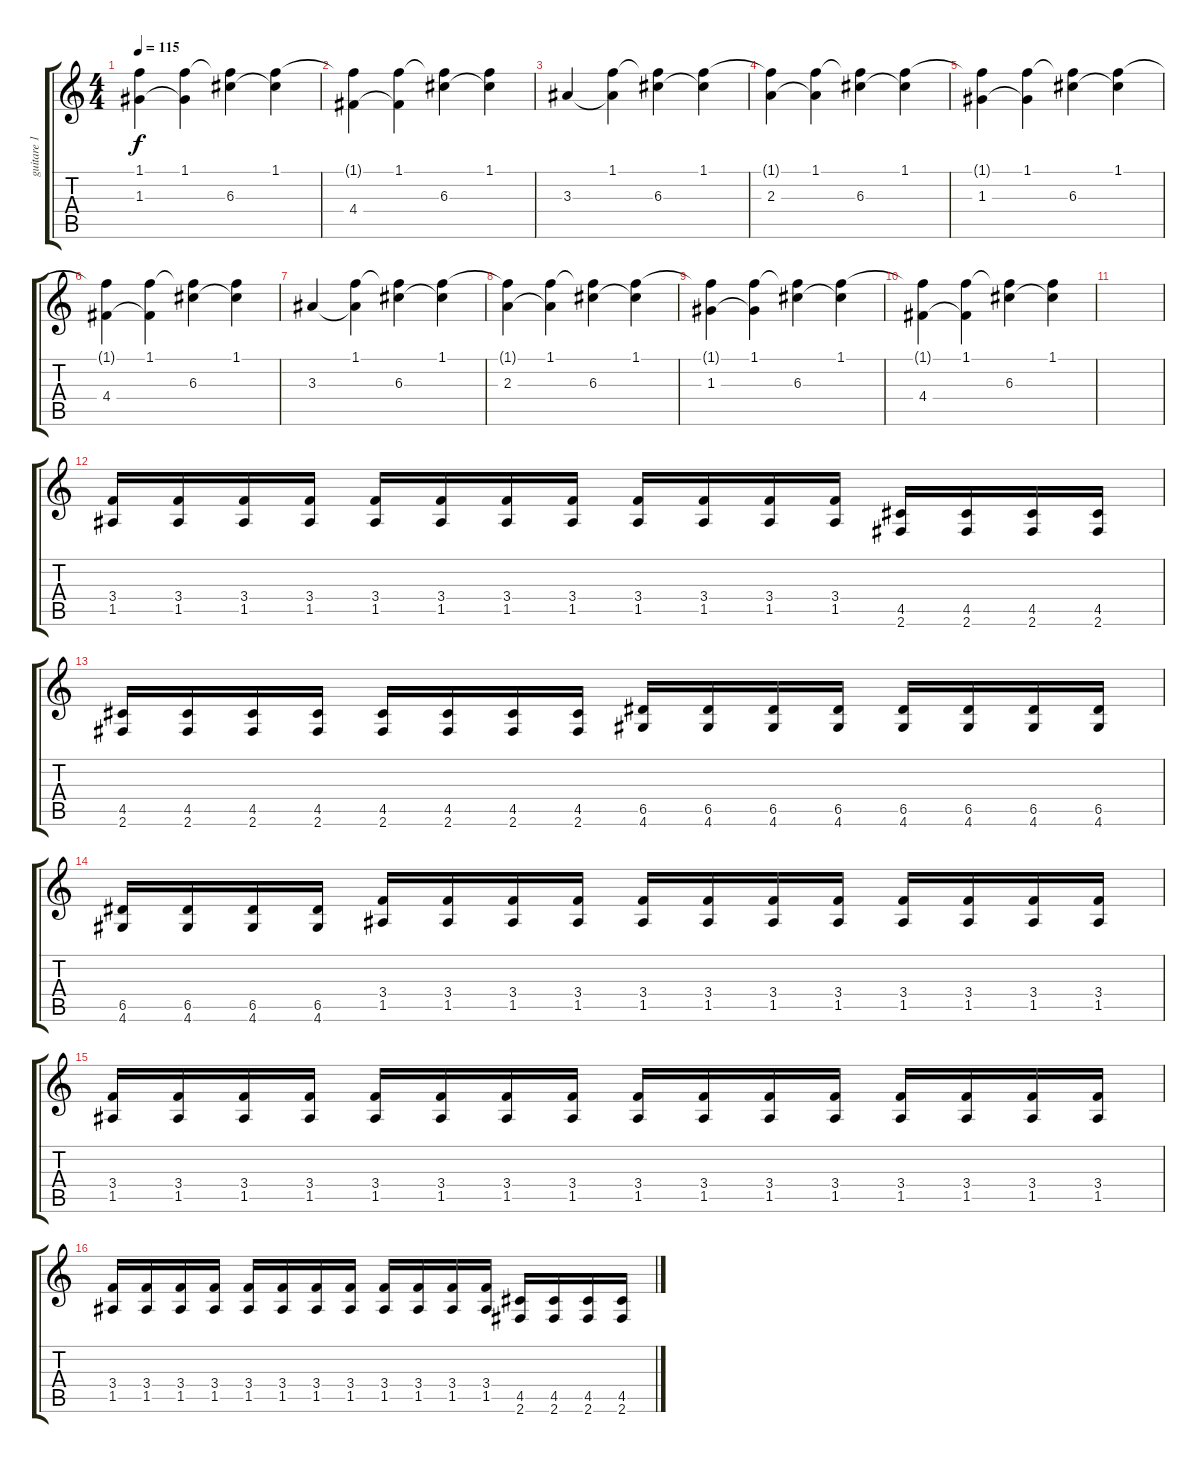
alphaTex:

\track ("guitare 1" "guitare 1") {instrument electricguitarclean}
\staff {score tabs}
\tuning (E4 B3 G3 D3 A2 E2) {hide}
\ts (4 4)
\tempo 115
\clef g2
\ks c
(1.1{t} 1.3).4{dy f} (1.1 1.3{t}).4 (1.1{t} 6.3).4 (1.1 6.3{t}).4 |
(1.1{t} 4.4).4 (1.1 4.4{t}).4 (1.1{t} 6.3).4 (1.1 6.3{t}).4 |
3.3.4 (1.1 3.3{t}).4 (1.1{t} 6.3).4 (1.1 6.3{t}).4 |
(1.1{t} 2.3).4 (1.1 2.3{t}).4 (1.1{t} 6.3).4 (1.1 6.3{t}).4 |
(1.1{t} 1.3).4 (1.1 1.3{t}).4 (1.1{t} 6.3).4 (1.1 6.3{t}).4 |
(1.1{t} 4.4).4 (1.1 4.4{t}).4 (1.1{t} 6.3).4 (1.1 6.3{t}).4 |
3.3.4 (1.1 3.3{t}).4 (1.1{t} 6.3).4 (1.1 6.3{t}).4 |
(1.1{t} 2.3).4 (1.1 2.3{t}).4 (1.1{t} 6.3).4 (1.1 6.3{t}).4 |
(1.1{t} 1.3).4 (1.1 1.3{t}).4 (1.1{t} 6.3).4 (1.1 6.3{t}).4 |
(1.1{t} 4.4).4 (1.1 4.4{t}).4 (1.1{t} 6.3).4 (1.1 6.3{t}).4 |
|
(3.4 1.5).16{instrument distortionguitar} (3.4 1.5).16 (3.4 1.5).16 (3.4 1.5).16 (3.4 1.5).16 (3.4 1.5).16 (3.4 1.5).16 (3.4 1.5).16 (3.4 1.5).16 (3.4 1.5).16 (3.4 1.5).16 (3.4 1.5).16 (4.5 2.6).16 (4.5 2.6).16 (4.5 2.6).16 (4.5 2.6).16 |
(4.5 2.6).16 (4.5 2.6).16 (4.5 2.6).16 (4.5 2.6).16 (4.5 2.6).16 (4.5 2.6).16 (4.5 2.6).16 (4.5 2.6).16 (6.5 4.6).16 (6.5 4.6).16 (6.5 4.6).16 (6.5 4.6).16 (6.5 4.6).16 (6.5 4.6).16 (6.5 4.6).16 (6.5 4.6).16 |
(6.5 4.6).16 (6.5 4.6).16 (6.5 4.6).16 (6.5 4.6).16 (3.4 1.5).16 (3.4 1.5).16 (3.4 1.5).16 (3.4 1.5).16 (3.4 1.5).16 (3.4 1.5).16 (3.4 1.5).16 (3.4 1.5).16 (3.4 1.5).16 (3.4 1.5).16 (3.4 1.5).16 (3.4 1.5).16 |
(3.4 1.5).16{instrument distortionguitar} (3.4 1.5).16 (3.4 1.5).16 (3.4 1.5).16 (3.4 1.5).16 (3.4 1.5).16 (3.4 1.5).16 (3.4 1.5).16 (3.4 1.5).16 (3.4 1.5).16 (3.4 1.5).16 (3.4 1.5).16 (3.4 1.5).16 (3.4 1.5).16 (3.4 1.5).16 (3.4 1.5).16 |
(3.4 1.5).16{instrument distortionguitar} (3.4 1.5).16 (3.4 1.5).16 (3.4 1.5).16 (3.4 1.5).16 (3.4 1.5).16 (3.4 1.5).16 (3.4 1.5).16 (3.4 1.5).16 (3.4 1.5).16 (3.4 1.5).16 (3.4 1.5).16 (4.5 2.6).16 (4.5 2.6).16 (4.5 2.6).16 (4.5 2.6).16
